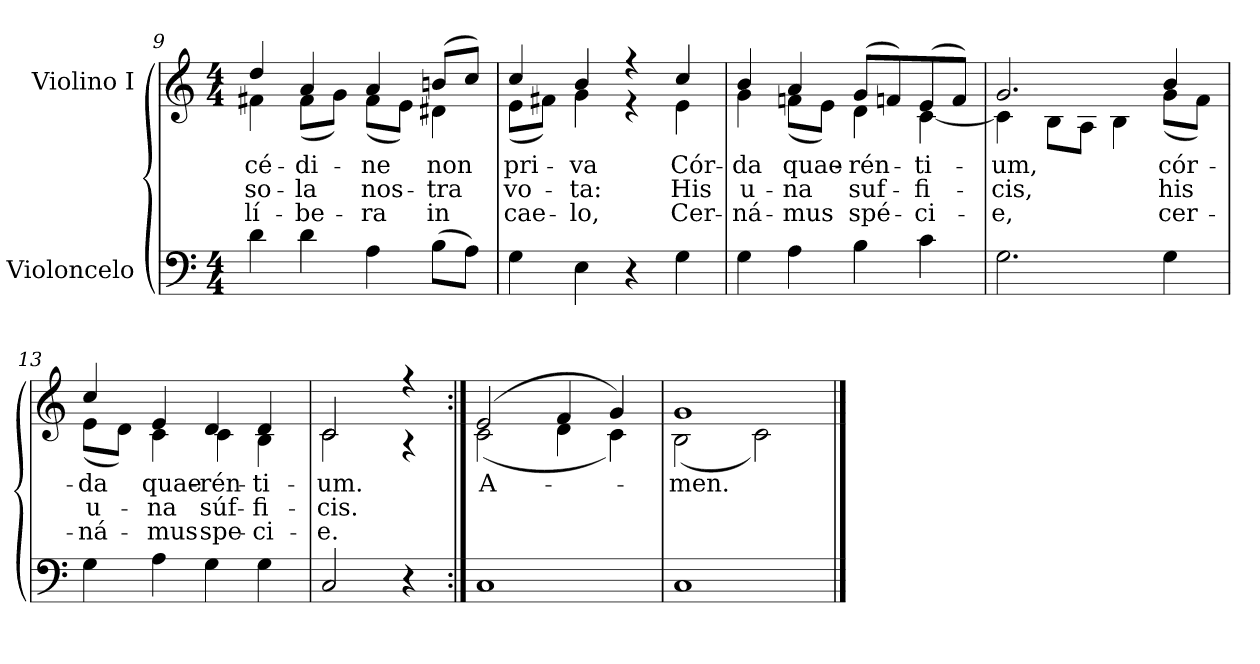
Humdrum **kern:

**kern	**kern	**text	**text	**text
*part2	*part1	*part1	*part1	*part1
*staff2	*staff1	*staff1	*staff1	*staff1
*I"Violoncelo	*I"Violino I	*	*	*
*clefF4	*clefG2	*	*	*
*k[]	*k[]	*	*	*
*C:	*C:	*	*	*
*M4/4	*M4/4	*	*	*
=9	=9	=9	=9	=9
!	!	!LO:LY:b:color=#000000	!LO:LY:b:color=#000000	!LO:LY:b:color=#000000
*	*^	*	*	*
4di\	4ddi/	4f#Xi\	-cé-	so-	lí-
!	!	!	!LO:LY:b:color=#000000	!LO:LY:b:color=#000000	!LO:LY:b:color=#000000
4di\	4ai/	(8f#i\L	-di-	-la	-be-
.	.	8gi\J)	.	.	.
!	!	!	!LO:LY:b:color=#000000	!LO:LY:b:color=#000000	!LO:LY:b:color=#000000
4Ai\	4ai/	(8f#i\L	-ne	nos-	-ra
.	.	8ei\J)	.	.	.
!	!	!	!LO:LY:b:color=#000000	!LO:LY:b:color=#000000	!LO:LY:b:color=#000000
(8Bi\L	(8bni/L	4d#Xi\	non	-tra	in
8Ai\J)	8cci/J)	.	.	.	.
!!LO:LB:g=z	!!
=10	=10	=10	=10	=10	=10
!	!	!	!LO:LY:b:color=#000000	!LO:LY:b:color=#000000	!LO:LY:b:color=#000000
4Gi\	4cci/	(8ei\L	pri-	vo-	cae-
.	.	8f#Xi\J)	.	.	.
!	!	!	!LO:LY:b:color=#000000	!LO:LY:b:color=#000000	!LO:LY:b:color=#000000
4Ei\	4bi/	4gi\	-va	-ta:	-lo,
4r	4r	4r	.	.	.
!	!	!	!LO:LY:b:color=#000000	!LO:LY:b:color=#000000	!LO:LY:b:color=#000000
4Gi\	4cci/	4ei\	Cór-	His	Cer-
=11	=11	=11	=11	=11	=11
!	!	!	!LO:LY:b:color=#000000	!LO:LY:b:color=#000000	!LO:LY:b:color=#000000
4Gi\	4bi/	4gi\	-da	u-	-ná-
!	!	!	!LO:LY:b:color=#000000	!LO:LY:b:color=#000000	!LO:LY:b:color=#000000
4Ai\	4ai/	(8fni\L	quae-	-na	-mus
.	.	8ei\J)	.	.	.
!	!	!	!LO:LY:b:color=#000000	!LO:LY:b:color=#000000	!LO:LY:b:color=#000000
4Bi\	(8gi/L	4di\	-rén-	suf-	spé-
.	8fni/)	.	.	.	.
!	!	!	!LO:LY:b:color=#000000	!LO:LY:b:color=#000000	!LO:LY:b:color=#000000
4ci\	(8ei/	[<4ci\	-ti-	-fi-	-ci-
.	8fi/J)	.	.	.	.
=12	=12	=12	=12	=12	=12
!	!	!	!LO:LY:b:color=#000000	!LO:LY:b:color=#000000	!LO:LY:b:color=#000000
2.Gi\	2.gi/	4ci\]	-um,	-cis,	-e,
.	.	8Bi\L	.	.	.
.	.	8Ai\J	.	.	.
.	.	4Bi\	.	.	.
!	!	!	!LO:LY:b:color=#000000	!LO:LY:b:color=#000000	!LO:LY:b:color=#000000
4Gi\	4bi/	(8gi\L	cór-	his	cer-
.	.	8fi\J)	.	.	.
!!LO:LB:g=z	!!
=13	=13	=13	=13	=13	=13
!	!	!	!LO:LY:b:color=#000000	!LO:LY:b:color=#000000	!LO:LY:b:color=#000000
4Gi\	4cci/	(8ei\L	-da	u-	-ná-
.	.	8di\J)	.	.	.
!	!	!	!LO:LY:b:color=#000000	!LO:LY:b:color=#000000	!LO:LY:b:color=#000000
4Ai\	4ei/	4ci\	quae-	-na	-mus
!	!	!	!LO:LY:b:color=#000000	!LO:LY:b:color=#000000	!LO:LY:b:color=#000000
4Gi\	4di/	4ci\	-rén-	súf-	spe-
!	!	!	!LO:LY:b:color=#000000	!LO:LY:b:color=#000000	!LO:LY:b:color=#000000
4Gi\	4di/	4Bi\	-ti-	-fi-	-ci-
=14	=14	=14	=14	=14	=14
!	!	!	!LO:LY:b:color=#000000	!LO:LY:b:color=#000000	!LO:LY:b:color=#000000
2Ci/	2ci/	2ci\	-um.	-cis.	-e.
4r	4r	4r	.	.	.
=15:|!	=15:|!	=15:|!	=15:|!	=15:|!	=15:|!
!	!	!	!LO:LY:b:color=#000000	!	!
1Ci	(2ei/	(2ci\	A-	.	.
.	4fi/	4di\	.	.	.
.	4gi/)	4ci\)	.	.	.
=16	=16	=16	=16	=16	=16
!	!	!	!LO:LY:b:color=#000000	!	!
1Ci	1gi	(2Bi\	-men.	.	.
.	.	2ci\)	.	.	.
*	*v	*v	*	*	*
==	==	==	==	==
*-	*-	*-	*-	*-
